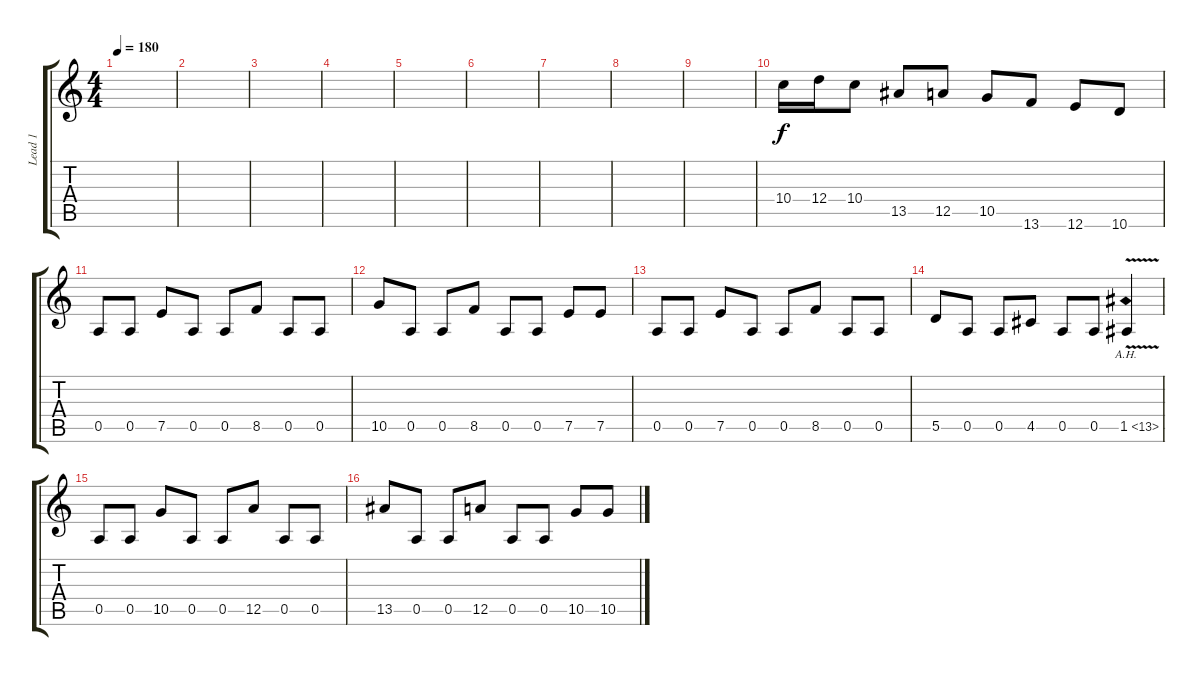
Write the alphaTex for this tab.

\track ("Lead 1" "Lead 1") {instrument distortionguitar}
\staff {score tabs}
\tuning (E4 B3 G3 D3 A2 E2) {hide}
\ts (4 4)
\tempo 180
\clef g2
\ks c
|
|
|
|
|
|
|
|
|
10.4.16{instrument distortionguitar} 12.4.16 10.4.8 13.5.8 12.5.8 10.5.8 13.6.8 12.6.8 10.6.8 |
0.5.8 0.5.8 7.5.8 0.5.8 0.5.8 8.5.8 0.5.8 0.5.8 |
10.5.8 0.5.8 0.5.8 8.5.8 0.5.8 0.5.8 7.5.8 7.5.8 |
0.5.8 0.5.8 7.5.8 0.5.8 0.5.8 8.5.8 0.5.8 0.5.8 |
5.5.8 0.5.8 0.5.8 4.5.8 0.5.8 0.5.8 1.5{ah 12 v}.4 |
0.5.8 0.5.8 10.5.8 0.5.8 0.5.8 12.5.8 0.5.8 0.5.8 |
13.5.8 0.5.8 0.5.8 12.5.8 0.5.8 0.5.8 10.5.8 10.5.8
